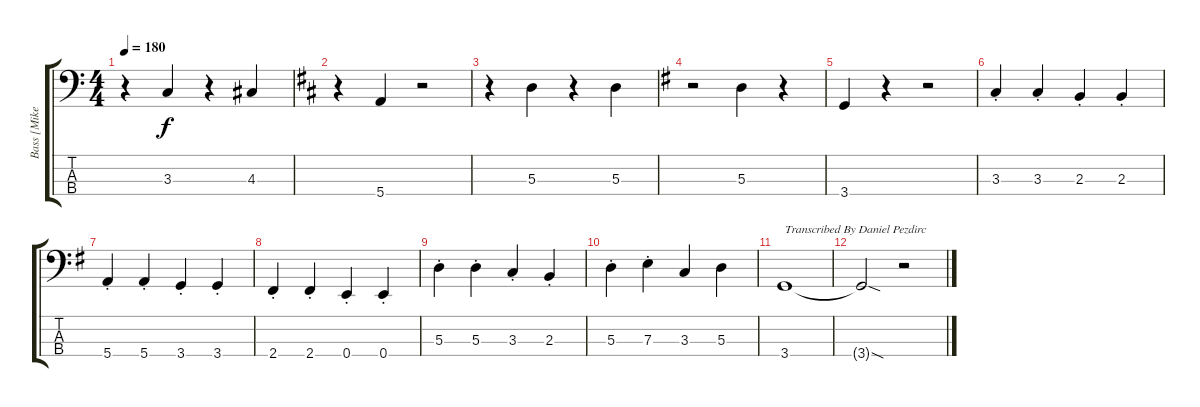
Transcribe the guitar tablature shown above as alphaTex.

\track ("Bass [Mike]" "Bass [Mike") {instrument electricbassfinger}
\staff {score tabs}
\tuning (G2 D2 A1 E1) {hide}
\ts (4 4)
\tempo 180
\clef f4
\ks c
r.4{dy f} 3.3.4 r.4 4.3.4 |
\ks d
r.4 5.4.4 r.2 |
r.4 5.3.4 r.4 5.3.4 |
\ks g
r.2 5.3.4 r.4 |
3.4.4 r.4 r.2 |
3.3{st}.4 3.3{st}.4 2.3{st}.4 2.3{st}.4 |
5.4{st}.4 5.4{st}.4 3.4{st}.4 3.4{st}.4 |
2.4{st}.4 2.4{st}.4 0.4{st}.4 0.4{st}.4 |
5.3{st}.4 5.3{st}.4 3.3{st}.4 2.3{st}.4 |
5.3{st}.4 7.3{st}.4 3.3.4 5.3.4 |
3.4.1{txt "Transcribed By Daniel Pezdirc"} |
3.4{sod t}.2 r.2
